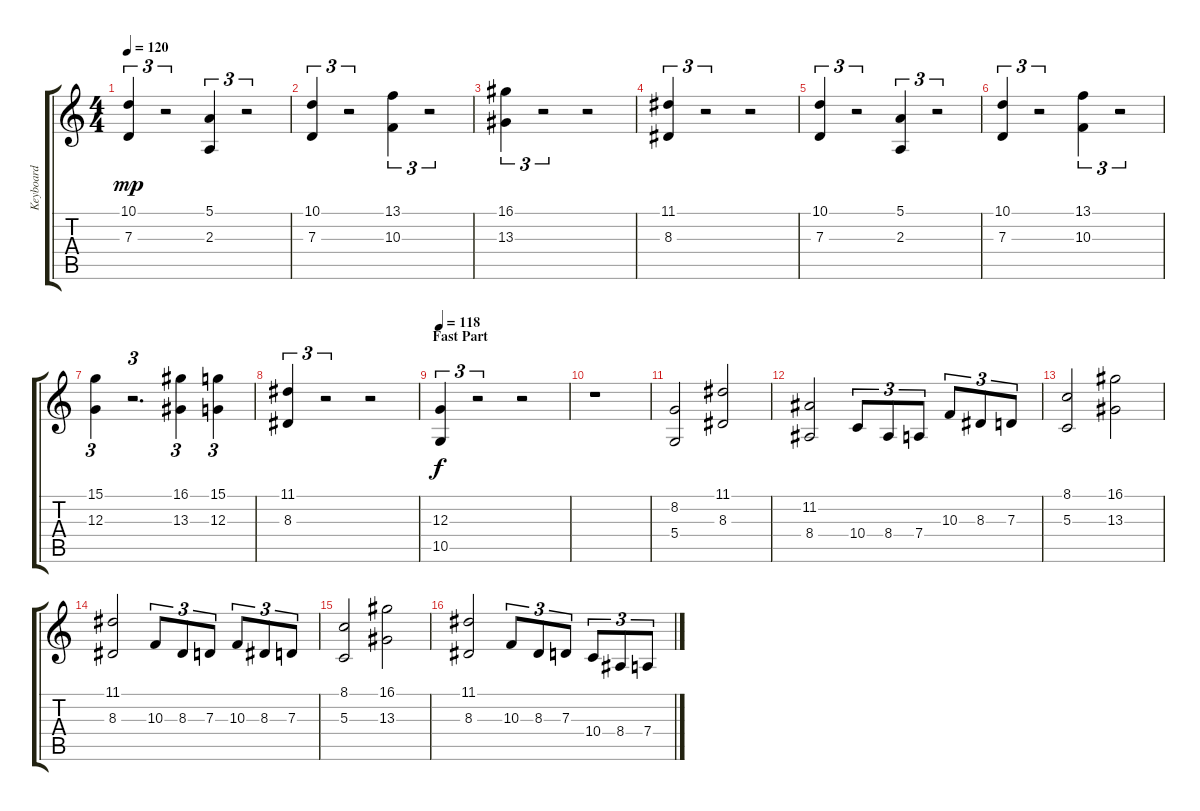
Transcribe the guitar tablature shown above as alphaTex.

\track ("Keyboard" "Keyboard") {instrument pad4choir}
\staff {score tabs}
\tuning (E4 B3 G3 D3 A2 D2) {hide}
\ts (4 4)
\tempo 120
\clef g2
\ks c
(10.1 7.3).4{tu (3 2) dy mp} r.2{tu (3 2)} (5.1 2.3).4{tu (3 2)} r.2{tu (3 2)} |
(10.1 7.3).4{tu (3 2)} r.2{tu (3 2)} (13.1 10.3).4{tu (3 2)} r.2{tu (3 2)} |
(16.1 13.3).4{tu (3 2)} r.2{tu (3 2)} r.2 |
(11.1 8.3).4{tu (3 2)} r.2{tu (3 2)} r.2 |
(10.1 7.3).4{tu (3 2)} r.2{tu (3 2)} (5.1 2.3).4{tu (3 2)} r.2{tu (3 2)} |
(10.1 7.3).4{tu (3 2)} r.2{tu (3 2)} (13.1 10.3).4{tu (3 2)} r.2{tu (3 2)} |
(15.1 12.3).4{tu (3 2)} r.2{d tu (3 2)} (16.1 13.3).4{tu (3 2)} (15.1 12.3).4{tu (3 2)} |
(11.1 8.3).4{tu (3 2)} r.2{tu (3 2)} r.2 |
\section ("" "Fast Part")
\tempo 118
(12.3 10.5).4{tu (3 2) dy f} r.2{tu (3 2)} r.2 |
r.1 |
(8.2 5.4).2 (11.1 8.3).2 |
(11.2 8.4).2 10.4.8{tu (3 2)} 8.4.8{tu (3 2)} 7.4.8{tu (3 2)} 10.3.8{tu (3 2)} 8.3.8{tu (3 2)} 7.3.8{tu (3 2)} |
(8.1 5.3).2 (16.1 13.3).2 |
(11.1 8.3).2 10.3.8{tu (3 2)} 8.3.8{tu (3 2)} 7.3.8{tu (3 2)} 10.3.8{tu (3 2)} 8.3.8{tu (3 2)} 7.3.8{tu (3 2)} |
(8.1 5.3).2 (16.1 13.3).2 |
(11.1 8.3).2 10.3.8{tu (3 2)} 8.3.8{tu (3 2)} 7.3.8{tu (3 2)} 10.4.8{tu (3 2)} 8.4.8{tu (3 2)} 7.4.8{tu (3 2)}
